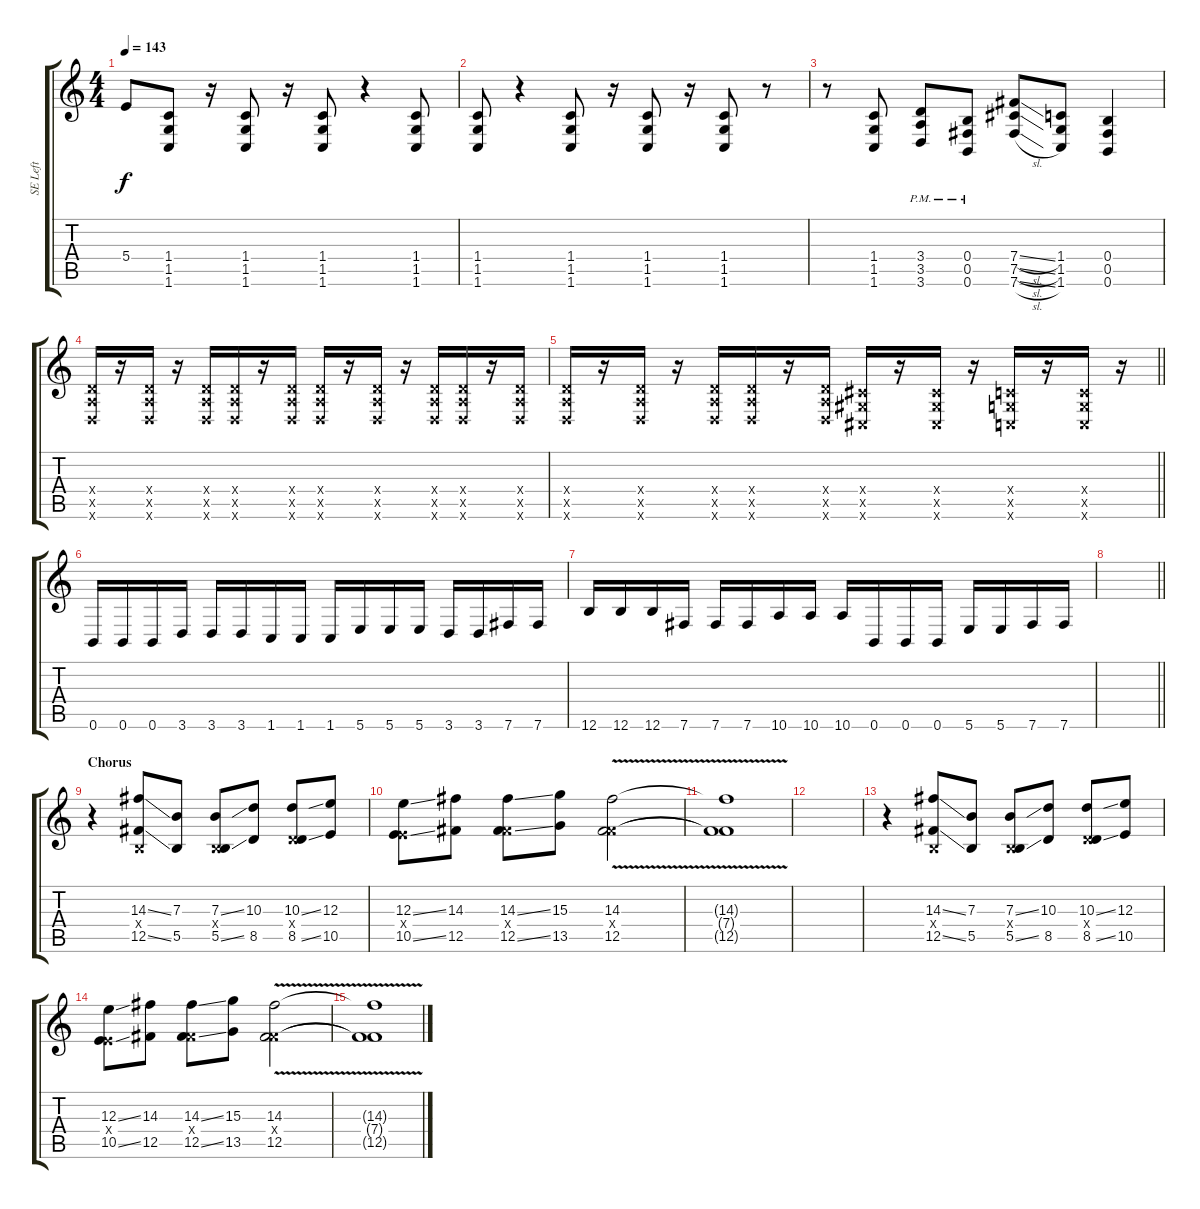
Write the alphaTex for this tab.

\track ("SE Left" "SE Left") {instrument distortionguitar}
\staff {score tabs}
\tuning (Db4 Ab3 E3 B2 Gb2 B1) {hide}
\ts (4 4)
\tempo 143
\clef g2
\ks c
5.4{t}.8{dy f} (1.4 1.5 1.6).8 r.16 (1.4 1.5 1.6).8 r.16 (1.4 1.5 1.6).8 r.4 (1.4 1.5 1.6).8 |
(1.4 1.5 1.6).8 r.4 (1.4 1.5 1.6).8 r.16 (1.4 1.5 1.6).8 r.16 (1.4 1.5 1.6).8 r.8 |
r.8 (1.4 1.5 1.6).8 (3.4{pm} 3.5{pm} 3.6{pm}).8 (0.4{pm} 0.5{pm} 0.6{pm}).8 (7.4{sl} 7.5{sl} 7.6{sl}).8 (1.4 1.5 1.6).8 (0.4 0.5 0.6).4 |
(3.4{x} 3.5{x} 3.6{x}).16 r.16 (3.4{x} 3.5{x} 3.6{x}).16 r.16 (3.4{x} 3.5{x} 3.6{x}).16 (3.4{x} 3.5{x} 3.6{x}).16 r.16 (3.4{x} 3.5{x} 3.6{x}).16 (3.4{x} 3.5{x} 3.6{x}).16 r.16 (3.4{x} 3.5{x} 3.6{x}).16 r.16 (3.4{x} 3.5{x} 3.6{x}).16 (3.4{x} 3.5{x} 3.6{x}).16 r.16 (3.4{x} 3.5{x} 3.6{x}).16 |
\barLineRight lightlight
(3.4{x} 3.5{x} 3.6{x}).16 r.16 (3.4{x} 3.5{x} 3.6{x}).16 r.16 (3.4{x} 3.5{x} 3.6{x}).16 (3.4{x} 3.5{x} 3.6{x}).16 r.16 (3.4{x} 3.5{x} 3.6{x}).16 (2.4{x} 2.5{x} 2.6{x}).16 r.16 (2.4{x} 2.5{x} 2.6{x}).16 r.16 (1.4{x} 1.5{x} 1.6{x}).16 r.16 (1.4{x} 1.5{x} 1.6{x}).16 r.16 |
0.6.16{volume 6} 0.6.16 0.6.16 3.6.16 3.6.16 3.6.16 1.6.16 1.6.16 1.6.16 5.6.16 5.6.16 5.6.16 3.6.16 3.6.16 7.6.16 7.6.16 |
12.6.16 12.6.16 12.6.16 7.6.16 7.6.16 7.6.16 10.6.16 10.6.16 10.6.16 0.6.16 0.6.16 0.6.16 5.6.16 5.6.16 7.6.16 7.6.16 |
\barLineRight lightlight
|
\section ("" "Chorus")
r.4{volume 5 balance 2} (14.3{ss} 0.4{x} 12.5{ss}).8 (7.3 5.5).8 (7.3{ss} 0.4{x} 5.5{ss}).8 (10.3 8.5).8 (10.3{ss} 3.4{x} 8.5{ss}).8 (12.3 10.5).8 |
(12.3{ss} 5.4{x} 10.5{ss}).8 (14.3 12.5).8 (14.3{ss} 7.4{x} 12.5{ss}).8 (15.3 13.5).8 (14.3{v} 7.4{x} 12.5{v}).2 |
(14.3{t} 7.4{t} 12.5{t}).1 |
|
r.4 (14.3{ss} 0.4{x} 12.5{ss}).8 (7.3 5.5).8 (7.3{ss} 0.4{x} 5.5{ss}).8 (10.3 8.5).8 (10.3{ss} 3.4{x} 8.5{ss}).8 (12.3 10.5).8 |
(12.3{ss} 5.4{x} 10.5{ss}).8 (14.3 12.5).8 (14.3{ss} 7.4{x} 12.5{ss}).8 (15.3 13.5).8 (14.3{v} 7.4{x} 12.5{v}).2 |
(14.3{t} 7.4{t} 12.5{t}).1
